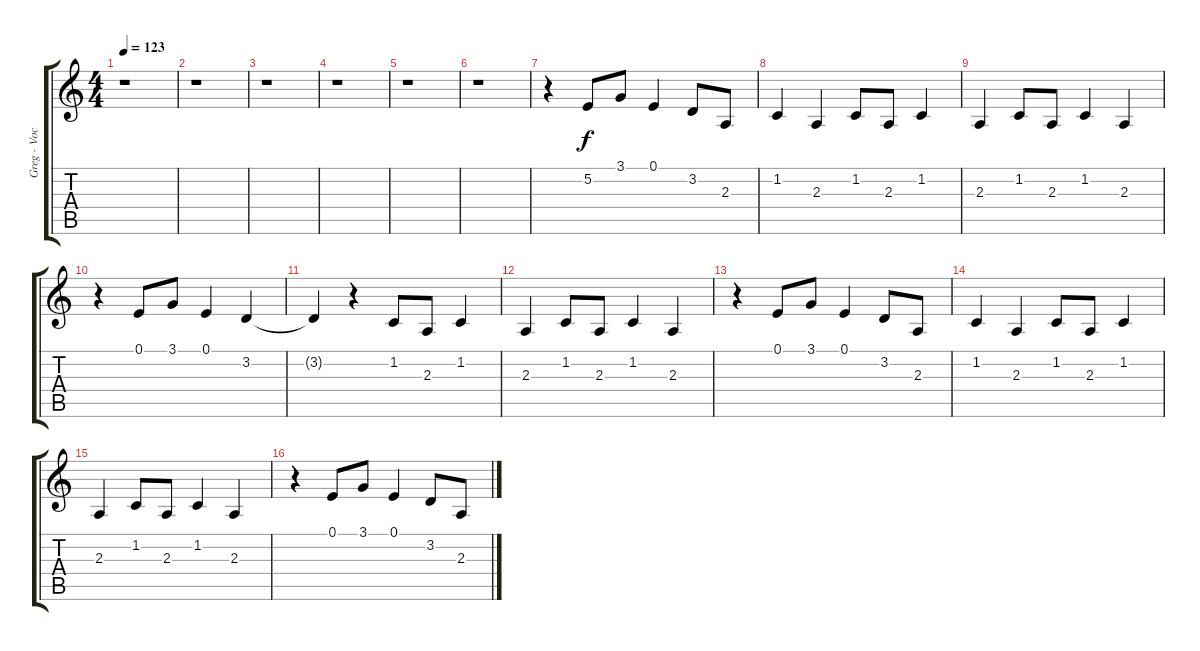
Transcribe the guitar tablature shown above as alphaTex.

\track ("Greg - Vocal" "Greg - Voc") {instrument altosax}
\staff {score tabs}
\tuning (E4 B3 G3 D3 A2 E2) {hide}
\ts (4 4)
\tempo 123
\clef g2
\ks c
r.1{dy f instrument altosax} |
r.1 |
r.1 |
r.1 |
r.1 |
r.1 |
r.4 5.2.8 3.1.8 0.1.4 3.2.8 2.3.8 |
1.2.4 2.3.4 1.2.8 2.3.8 1.2.4 |
2.3.4 1.2.8 2.3.8 1.2.4 2.3.4 |
r.4 0.1.8 3.1.8 0.1.4 3.2.4 |
3.2{t}.4 r.4 1.2.8 2.3.8 1.2.4 |
2.3.4 1.2.8 2.3.8 1.2.4 2.3.4 |
r.4 0.1.8 3.1.8 0.1.4 3.2.8 2.3.8 |
1.2.4 2.3.4 1.2.8 2.3.8 1.2.4 |
2.3.4 1.2.8 2.3.8 1.2.4 2.3.4 |
r.4 0.1.8 3.1.8 0.1.4 3.2.8 2.3.8
